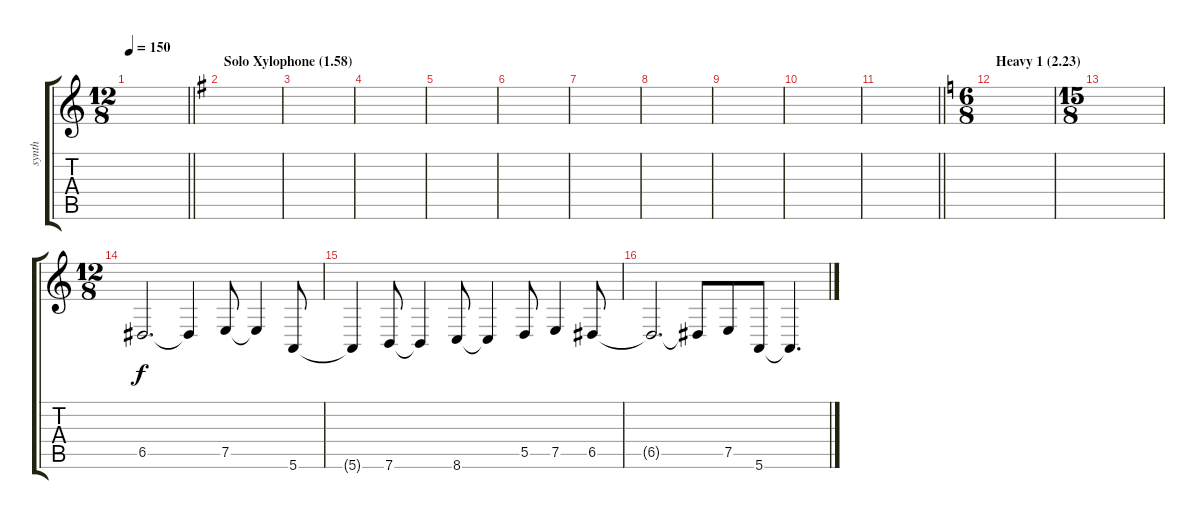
\track ("synth" "synth") {instrument lead2sawtooth}
\staff {score tabs}
\tuning (E4 B3 G3 D3 A2 E2) {hide}
\ts (12 8)
\tempo 150
\clef g2
\barLineRight lightlight
\ks c
|
\section ("" "Solo Xylophone (1.58)")
\ks g
|
|
|
|
|
|
|
|
|
\barLineRight lightlight
|
\ts (6 8)
\section ("" "Heavy 1 (2.23)")
\ks c
|
\ts (15 8)
|
\ts (12 8)
6.5.2{d} 6.5{t}.4 7.5.8 7.5{t}.4 5.6.8 |
5.6{t}.4 7.6.8 7.6{t}.4 8.6.8 8.6{t}.4 5.5.8 7.5.4 6.5.8 |
6.5{t}.2{d} 6.5{t}.8 7.5.8 5.6.8 5.6{t}.4{d}
